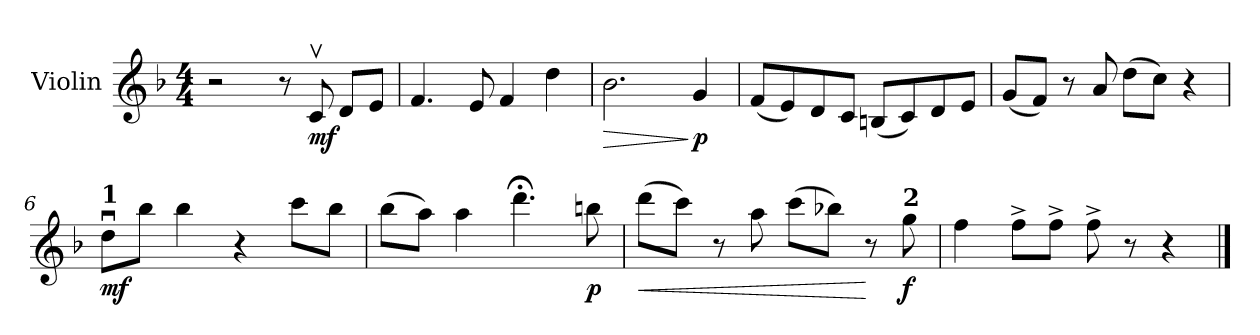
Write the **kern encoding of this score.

**kern	**dynam
*part1	*part1
*staff1	*staff1
*I"Violin	*
*I'Vln.	*
!!LO:PB:g=z
*clefG2	*
*k[b-]	*
*F:	*
*M4/4	*
=1	=1
2r	.
8r	.
8cvi/	mf
8di/L	.
8ei/J	.
=2	=2
4.fi/	.
8ei/	.
4fi/	.
4ddi\	.
=3	=3
!	!LO:HP:b
2.b-i\	>
4gi/	] p
=4	=4
(8fi/L	.
8ei/)	.
8di/	.
8ci/J	.
(8Bni/L	.
8ci/)	.
8di/	.
8ei/J	.
=5	=5
(8gi/L	.
8fi/J)	.
8r	.
8ai/	.
(8ddi\L	.
8cci\J)	.
4r	.
!!LO:LB:g=z
=6	=6
!LO:TX:a:B:t=1	!
8ddui\L	mf
8bb-i\J	.
4bb-i\	.
4r	.
8ccci\L	.
8bb-i\J	.
=7	=7
(8bb-i\L	.
8aai\J)	.
4aai\	.
4.ddd;i\	.
8bbni\	p
=8	=8
!	!LO:HP:b
(8dddi\L	<
8ccci\J)	.
8r	.
8aai\	.
(8ccci\L	.
8bb-Xi\J)	.
8r	[
!LO:TX:a:B:t=2	!
8ggi\	f
=9	=9
4ffi\	.
8ff^i\L	.
8ff^i\J	.
8ff^i\	.
8r	.
4r	.
==	==
*-	*-
